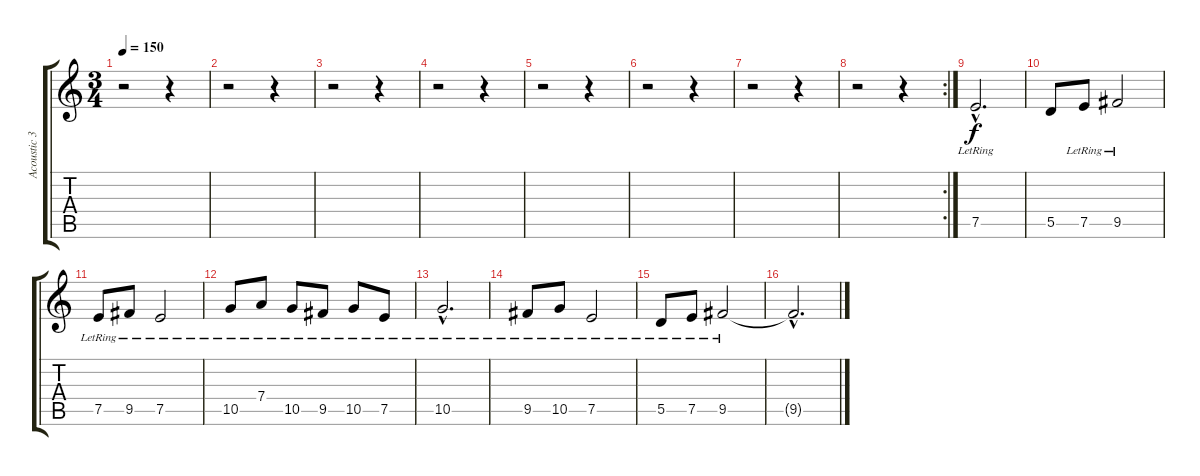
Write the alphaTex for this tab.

\track ("Acoustic 3" "Acoustic 3") {instrument acousticguitarnylon}
\staff {score tabs}
\tuning (E4 B3 G3 D3 A2 E2) {hide}
\ts (3 4)
\tempo 150
\clef g2
\ks c
r.2{dy f instrument acousticguitarnylon} r.4 |
r.2 r.4 |
r.2 r.4 |
r.2 r.4 |
r.2 r.4 |
r.2 r.4 |
r.2 r.4 |
\rc 2
r.2 r.4 |
7.5{hac lr}.2{d} |
5.5.8 7.5{lr}.8 9.5{lr}.2 |
7.5{lr}.8 9.5{lr}.8 7.5{lr}.2 |
10.5{lr}.8 7.4{lr}.8 10.5{lr}.8 9.5{lr}.8 10.5{lr}.8 7.5{lr}.8 |
10.5{hac lr}.2{d} |
9.5{lr}.8 10.5{lr}.8 7.5{lr}.2 |
5.5{lr}.8 7.5{lr}.8 9.5{lr}.2 |
9.5{hac t}.2{d}
